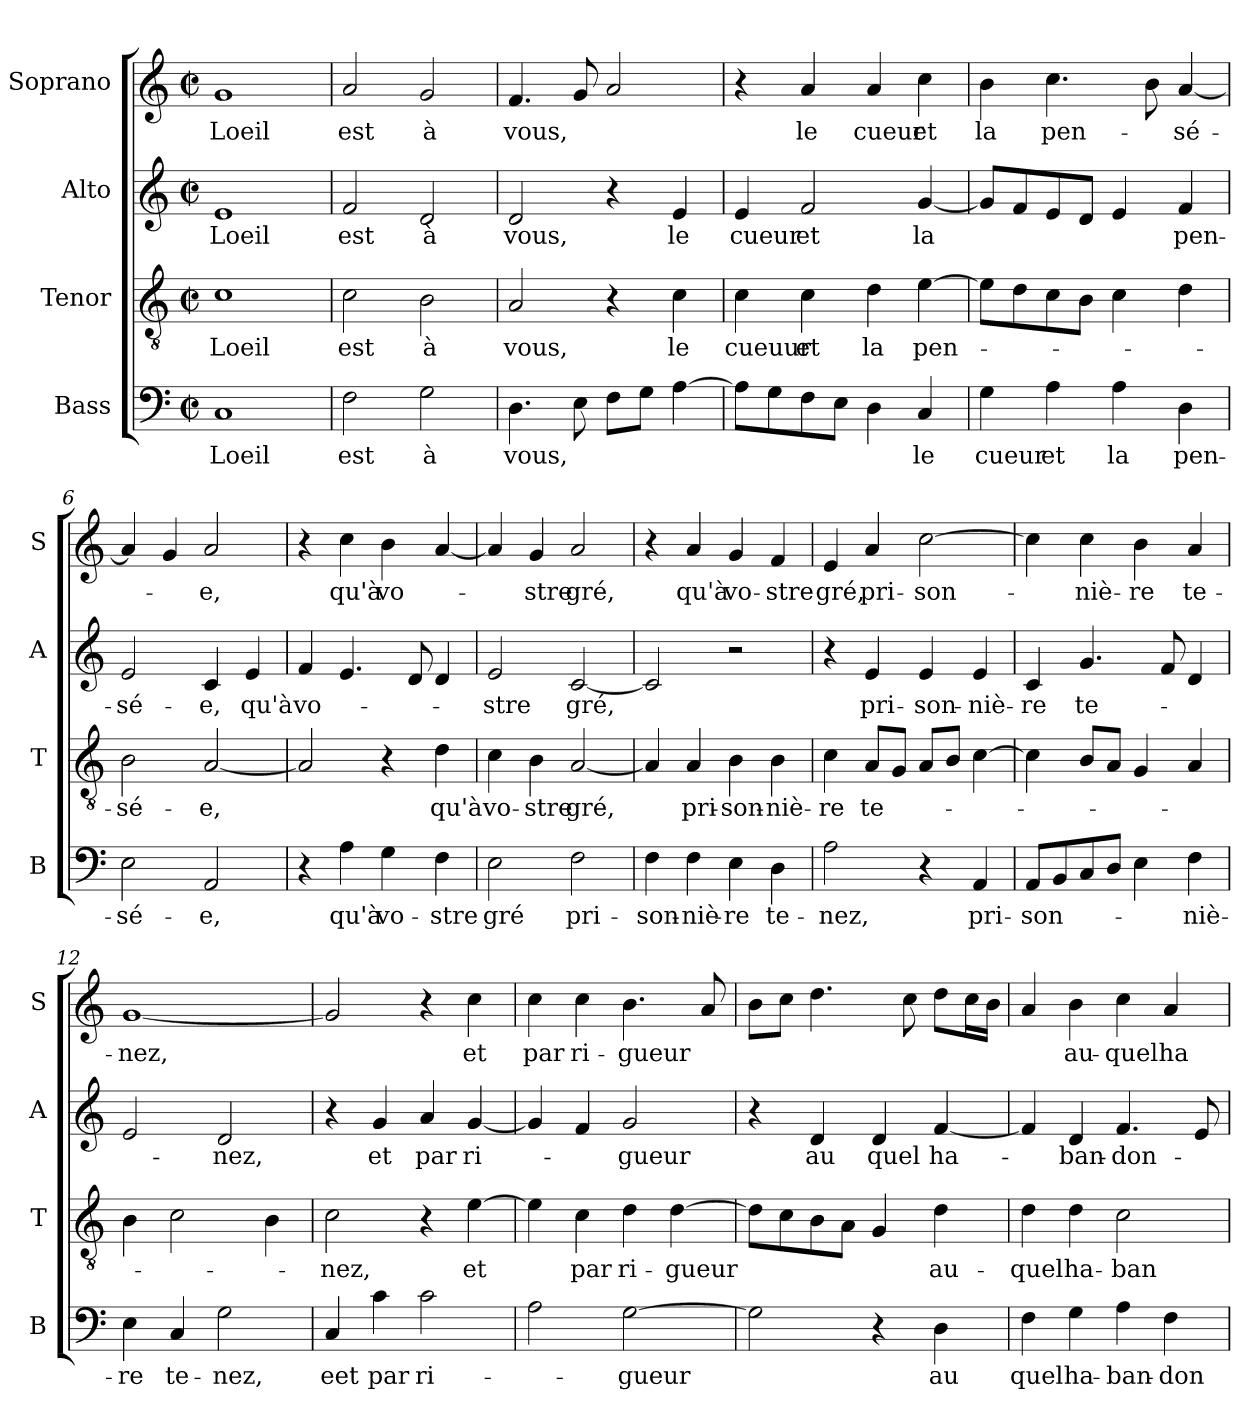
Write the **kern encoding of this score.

**kern	**text	**kern	**text	**kern	**text	**kern	**text
*part4	*part4	*part3	*part3	*part2	*part2	*part1	*part1
*staff4	*staff4	*staff3	*staff3	*staff2	*staff2	*staff1	*staff1
*I"Bass	*	*I"Tenor	*	*I"Alto	*	*I"Soprano	*
*I'B	*	*I'T	*	*I'A	*	*I'S	*
*clefF4	*	*clefGv2	*	*clefG2	*	*clefG2	*
*k[]	*	*k[]	*	*k[]	*	*k[]	*
*C:	*	*C:	*	*C:	*	*C:	*
*M2/2	*	*M2/2	*	*M2/2	*	*M2/2	*
*met(c|)	*	*met(c|)	*	*met(c|)	*	*met(c|)	*
=1	=1	=1	=1	=1	=1	=1	=1
!	!LO:LY:b	!	!LO:LY:b	!	!LO:LY:b	!	!LO:LY:b
1C	Loeil	1c	Loeil	1e	Loeil	1g	Loeil
=2	=2	=2	=2	=2	=2	=2	=2
!	!LO:LY:b	!	!LO:LY:b	!	!LO:LY:b	!	!LO:LY:b
2F\	est	2c\	est	2f/	est	2a/	est
!	!LO:LY:b	!	!LO:LY:b	!	!LO:LY:b	!	!LO:LY:b
2G\	à	2B\	à	2d/	à	2g/	à
=3	=3	=3	=3	=3	=3	=3	=3
!	!LO:LY:b	!	!LO:LY:b	!	!LO:LY:b	!	!LO:LY:b
4.D\	vous,	2A/	vous,	2d/	vous,	4.f/	vous,
8E\	.	.	.	.	.	8g/	.
8F\L	.	4r	.	4r	.	2a/	.
8G\J	.	.	.	.	.	.	.
!	!	!	!LO:LY:b	!	!LO:LY:b	!	!
[4A\	.	4c\	le	4e/	le	.	.
=4	=4	=4	=4	=4	=4	=4	=4
!	!	!	!LO:LY:b	!	!LO:LY:b	!	!
8A\L]	.	4c\	cueuur	4e/	cueur	4r	.
8G\	.	.	.	.	.	.	.
!	!	!	!LO:LY:b	!	!LO:LY:b	!	!LO:LY:b
8F\	.	4c\	et	2f/	et	4a/	le
8E\J	.	.	.	.	.	.	.
!	!	!	!LO:LY:b	!	!	!	!LO:LY:b
4D\	.	4d\	la	.	.	4a/	cueur
!	!LO:LY:b	!	!LO:LY:b	!	!LO:LY:b	!	!LO:LY:b
4C/	le	[4e\	pen-	[4g/	la	4cc\	et
=5	=5	=5	=5	=5	=5	=5	=5
!	!LO:LY:b	!	!	!	!	!	!LO:LY:b
4G\	cueur	8e\L]	.	8g/L]	.	4b\	la
.	.	8d\	.	8f/	.	.	.
!	!LO:LY:b	!	!	!	!	!	!LO:LY:b
4A\	et	8c\	.	8e/	.	4.cc\	pen-
.	.	8B\J	.	8d/J	.	.	.
!	!LO:LY:b	!	!	!	!	!	!
4A\	la	4c\	.	4e/	.	.	.
.	.	.	.	.	.	8b\	.
!	!LO:LY:b	!	!	!	!LO:LY:b	!	!LO:LY:b
4D\	pen-	4d\	.	4f/	pen-	[4a/	-sé-
!!LO:LB:g=z
=6	=6	=6	=6	=6	=6	=6	=6
!	!LO:LY:b	!	!LO:LY:b	!	!LO:LY:b	!	!
2E\	-sé-	2B\	-sé-	2e/	-sé-	4a/]	.
.	.	.	.	.	.	4g/	.
!	!LO:LY:b	!	!LO:LY:b	!	!LO:LY:b	!	!LO:LY:b
2AA/	-e,	[2A/	-e,	4c/	-e,	2a/	-e,
!	!	!	!	!	!LO:LY:b	!	!
.	.	.	.	4e/	qu'à	.	.
=7	=7	=7	=7	=7	=7	=7	=7
!	!	!	!	!	!LO:LY:b	!	!
4r	.	2A/]	.	4f/	vo-	4r	.
!	!LO:LY:b	!	!	!	!	!	!LO:LY:b
4A\	qu'à	.	.	4.e/	.	4cc\	qu'à
!	!LO:LY:b	!	!	!	!	!	!LO:LY:b
4G\	vo-	4r	.	.	.	4b\	vo-
.	.	.	.	8d/	.	.	.
!	!LO:LY:b	!	!LO:LY:b	!	!	!	!
4F\	-stre	4d\	qu'à	4d/	.	[4a/	.
=8	=8	=8	=8	=8	=8	=8	=8
!	!LO:LY:b	!	!LO:LY:b	!	!LO:LY:b	!	!
2E\	gré	4c\	vo-	2e/	-stre	4a/]	.
!	!	!	!LO:LY:b	!	!	!	!LO:LY:b
.	.	4B\	-stre	.	.	4g/	-stre
!	!LO:LY:b	!	!LO:LY:b	!	!LO:LY:b	!	!LO:LY:b
2F\	pri-	[2A/	gré,	[2c/	gré,	2a/	gré,
=9	=9	=9	=9	=9	=9	=9	=9
!	!LO:LY:b	!	!	!	!	!	!
4F\	-son-	4A/]	.	2c/]	.	4r	.
!	!LO:LY:b	!	!LO:LY:b	!	!	!	!LO:LY:b
4F\	-niè-	4A/	pri-	.	.	4a/	qu'à
!	!LO:LY:b	!	!LO:LY:b	!	!	!	!LO:LY:b
4E\	-re	4B\	-son-	2r	.	4g/	vo-
!	!LO:LY:b	!	!LO:LY:b	!	!	!	!LO:LY:b
4D\	te-	4B\	-niè-	.	.	4f/	-stre
=10	=10	=10	=10	=10	=10	=10	=10
!	!LO:LY:b	!	!LO:LY:b	!	!	!	!LO:LY:b
2A\	-nez,	4c\	-re	4r	.	4e/	gré,
!	!	!	!LO:LY:b	!	!LO:LY:b	!	!LO:LY:b
.	.	8A/L	te-	4e/	pri-	4a/	pri-
.	.	8G/J	.	.	.	.	.
!	!	!	!	!	!LO:LY:b	!	!LO:LY:b
4r	.	8A/L	.	4e/	-son-	[2cc\	-son-
.	.	8B/J	.	.	.	.	.
!	!LO:LY:b	!	!	!	!LO:LY:b	!	!
4AA/	pri-	[4c\	.	4e/	-niè-	.	.
!!LO:LB:g=z
=11	=11	=11	=11	=11	=11	=11	=11
!	!LO:LY:b	!	!	!	!LO:LY:b	!	!
8AA/L	-son-	4c\]	.	4c/	-re	4cc\]	.
8BB/	.	.	.	.	.	.	.
!	!	!	!	!	!LO:LY:b	!	!LO:LY:b
8C/	.	8B/L	.	4.g/	te-	4cc\	-niè-
8D/J	.	8A/J	.	.	.	.	.
!	!	!	!	!	!	!	!LO:LY:b
4E\	.	4G/	.	.	.	4b\	-re
.	.	.	.	8f/	.	.	.
!	!LO:LY:b	!	!	!	!	!	!LO:LY:b
4F\	-niè-	4A/	.	4d/	.	4a/	te-
=12	=12	=12	=12	=12	=12	=12	=12
!	!LO:LY:b	!	!	!	!	!	!LO:LY:b
4E\	-re	4B\	.	2e/	.	[1g	-nez,
!	!LO:LY:b	!	!	!	!	!	!
4C/	te-	2c\	.	.	.	.	.
!	!LO:LY:b	!	!	!	!LO:LY:b	!	!
2G\	-nez,	.	.	2d/	-nez,	.	.
.	.	4B\	.	.	.	.	.
=13	=13	=13	=13	=13	=13	=13	=13
!	!LO:LY:b	!	!LO:LY:b	!	!	!	!
4C/	eet	2c\	-nez,	4r	.	2g/]	.
!	!LO:LY:b	!	!	!	!LO:LY:b	!	!
4c\	par	.	.	4g/	et	.	.
!	!LO:LY:b	!	!	!	!LO:LY:b	!	!
2c\	ri-	4r	.	4a/	par	4r	.
!	!	!	!LO:LY:b	!	!LO:LY:b	!	!LO:LY:b
.	.	[4e\	et	[4g/	ri-	4cc\	et
=14	=14	=14	=14	=14	=14	=14	=14
!	!	!	!	!	!	!	!LO:LY:b
2A\	.	4e\]	.	4g/]	.	4cc\	par
!	!	!	!LO:LY:b	!	!	!	!LO:LY:b
.	.	4c\	par	4f/	.	4cc\	ri-
!	!LO:LY:b	!	!LO:LY:b	!	!LO:LY:b	!	!LO:LY:b
[2G\	-gueur	4d\	ri-	2g/	-gueur	4.b\	-gueur
!	!	!	!LO:LY:b	!	!	!	!
.	.	[4d\	-gueur	.	.	.	.
.	.	.	.	.	.	8a/	.
=15	=15	=15	=15	=15	=15	=15	=15
2G\]	.	8d\L]	.	4r	.	8b\L	.
.	.	8c\	.	.	.	8cc\J	.
!	!	!	!	!	!LO:LY:b	!	!
.	.	8B\	.	4d/	au	4.dd\	.
.	.	8A\J	.	.	.	.	.
!	!	!	!	!	!LO:LY:b	!	!
4r	.	4G/	.	4d/	quel	.	.
.	.	.	.	.	.	8cc\	.
!	!LO:LY:b	!	!LO:LY:b	!	!LO:LY:b	!	!
4D\	au	4d\	au-	[4f/	ha-	8dd\L	.
.	.	.	.	.	.	16cc\L	.
.	.	.	.	.	.	16b\JJ	.
!!LO:PB:g=z
=16	=16	=16	=16	=16	=16	=16	=16
!	!LO:LY:b	!	!LO:LY:b	!	!	!	!
4F\	quel	4d\	-quel	4f/]	.	4a/	.
!	!LO:LY:b	!	!LO:LY:b	!	!LO:LY:b	!	!LO:LY:b
4G\	ha-	4d\	ha-	4d/	-ban-	4b\	au-
!	!LO:LY:b	!	!LO:LY:b	!	!LO:LY:b	!	!LO:LY:b
4A\	-ban-	2c\	-ban	4.f/	-don-	4cc\	-quel
!	!LO:LY:b	!	!	!	!	!	!LO:LY:b
4F\	-don-	.	.	.	.	4a/	ha-
.	.	.	.	8e/	.	.	.
=	=	=	=	=	=	=	=
*-	*-	*-	*-	*-	*-	*-	*-
